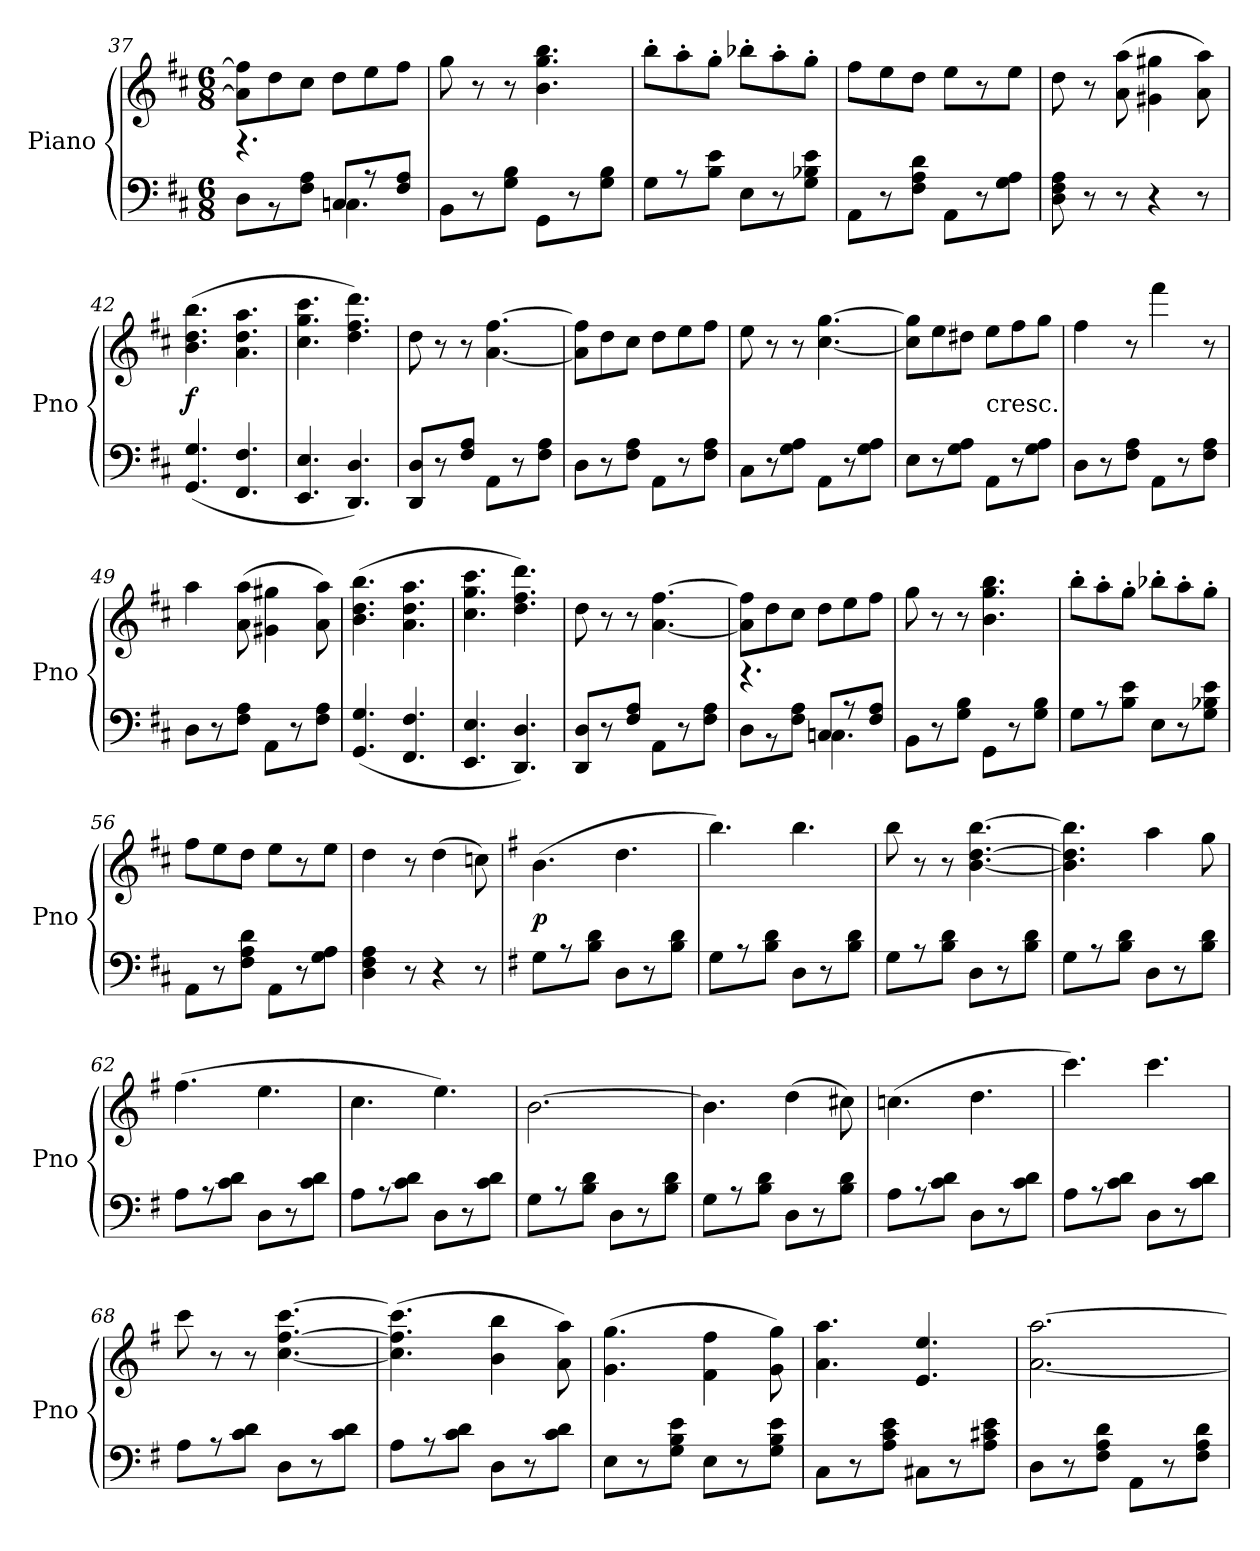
**kern	**kern	**dynam
*part1	*part1	*part1
*staff2	*staff1	*staff1/2
*I"Piano	*	*
*I'Pno	*	*
*clefF4	*clefG2	*
*k[f#c#]	*k[f#c#]	*
*D:	*D:	*
*M6/8	*M6/8	*
=37	=37	=37
*^	*	*
4.r	8D\L	8a]\ 8ff#]\L	.
.	8r	8dd\	.
.	8F#\ 8A\J	8cc#\J	.
8Cn/L	4.Cn\	8dd\L	.
8r	.	8ee\	.
8F#/ 8A/J	.	8ff#\J	.
*v	*v	*	*
=38	=38	=38
8BB\L	8gg\	.
8r	8r	.
8G\ 8B\J	8r	.
8GG\L	4.b\ 4.gg\ 4.bb\	.
8r	.	.
8G\ 8B\J	.	.
=39	=39	=39
8G\L	8bb'\L	.
8r	8aa'\	.
8B\ 8e\J	8gg'\J	.
8E\L	8bb-X'\L	.
8r	8aa'\	.
8G\ 8B-X\ 8e\J	8gg'\J	.
=40	=40	=40
8AA\L	8ff#\L	.
8r	8ee\	.
8F#\ 8A\ 8d\J	8dd\J	.
8AA\L	8ee\L	.
8r	8r	.
8G\ 8A\J	8ee\J	.
=41	=41	=41
8D\ 8F#\ 8A\	8dd\	.
8r	8r	.
8r	(8a\ 8aa\	.
4r	4g#X\ 4gg#X\	.
8r	8a\ 8aa\)	.
=42	=42	=42
(4.GG/ 4.G/	(4.b\ 4.dd\ 4.bb\	f
4.FF#/ 4.F#/	4.a\ 4.dd\ 4.aa\	.
=43	=43	=43
4.EE/ 4.E/	4.cc#\ 4.gg\ 4.ccc#\	.
4.DD/ 4.D/)	4.dd\ 4.ff#\ 4.ddd\)	.
=44	=44	=44
8DD/ 8D/L	8dd\	.
8r	8r	.
8F#/ 8A/J	8r	.
8AA\L	[4.a\ [4.ff#\	.
8r	.	.
8F#\ 8A\J	.	.
=45	=45	=45
8D\L	8a]\ 8ff#]\L	.
8r	8dd\	.
8F#\ 8A\J	8cc#\J	.
8AA\L	8dd\L	.
8r	8ee\	.
8F#\ 8A\J	8ff#\J	.
=46	=46	=46
8C#\L	8ee\	.
8r	8r	.
8G\ 8A\J	8r	.
8AA\L	[4.cc#\ [4.gg\	.
8r	.	.
8G\ 8A\J	.	.
=47	=47	=47
8E\L	8cc#]\ 8gg]\L	.
8r	8ee\	.
8G\ 8A\J	8dd#X\J	.
!	!LO:TX:c:t=cresc.	!
8AA\L	8ee\L	.
8r	8ff#\	.
8G\ 8A\J	8gg\J	.
=48	=48	=48
8D\L	4ff#\	.
8r	.	.
8F#\ 8A\J	8r	.
8AA\L	4fff#\	.
8r	.	.
8F#\ 8A\J	8r	.
=49	=49	=49
8D\L	4aa\	.
8r	.	.
8F#\ 8A\J	(8a\ 8aa\	.
8AA\L	4g#X\ 4gg#X\	.
8r	.	.
8F#\ 8A\J	8a\ 8aa\)	.
=50	=50	=50
(4.GG/ 4.G/	(4.b\ 4.dd\ 4.bb\	.
4.FF#/ 4.F#/	4.a\ 4.dd\ 4.aa\	.
=51	=51	=51
4.EE/ 4.E/	4.cc#\ 4.gg\ 4.ccc#\	.
4.DD/ 4.D/)	4.dd\ 4.ff#\ 4.ddd\)	.
=52	=52	=52
8DD/ 8D/L	8dd\	.
8r	8r	.
8F#/ 8A/J	8r	.
8AA\L	[4.a\ [4.ff#\	.
8r	.	.
8F#\ 8A\J	.	.
=53	=53	=53
*^	*	*
4.r	8D\L	8a]\ 8ff#]\L	.
.	8r	8dd\	.
.	8F#\ 8A\J	8cc#\J	.
8Cn/L	4.Cn\	8dd\L	.
8r	.	8ee\	.
8F#/ 8A/J	.	8ff#\J	.
*v	*v	*	*
=54	=54	=54
8BB\L	8gg\	.
8r	8r	.
8G\ 8B\J	8r	.
8GG\L	4.b\ 4.gg\ 4.bb\	.
8r	.	.
8G\ 8B\J	.	.
=55	=55	=55
8G\L	8bb'\L	.
8r	8aa'\	.
8B\ 8e\J	8gg'\J	.
8E\L	8bb-X'\L	.
8r	8aa'\	.
8G\ 8B-X\ 8e\J	8gg'\J	.
=56	=56	=56
8AA\L	8ff#\L	.
8r	8ee\	.
8F#\ 8A\ 8d\J	8dd\J	.
8AA\L	8ee\L	.
8r	8r	.
8G\ 8A\J	8ee\J	.
=57	=57	=57
4D\ 4F#\ 4A\	4dd\	.
8r	8r	.
4r	(4dd\	.
8r	8ccn\)	.
=58	=58	=58
*k[f#]	*k[f#]	*
8G\L	(4.b\	p
8r	.	.
8B\ 8d\J	.	.
8D\L	4.dd\	.
8r	.	.
8B\ 8d\J	.	.
=59	=59	=59
8G\L	4.bb\)	.
8r	.	.
8B\ 8d\J	.	.
8D\L	4.bb\	.
8r	.	.
8B\ 8d\J	.	.
=60	=60	=60
8G\L	8bb\	.
8r	8r	.
8B\ 8d\J	8r	.
8D\L	[4.b\ [4.dd\ [4.bb\	.
8r	.	.
8B\ 8d\J	.	.
=61	=61	=61
8G\L	4.b]\ 4.dd]\ 4.bb]\	.
8r	.	.
8B\ 8d\J	.	.
8D\L	4aa\	.
8r	.	.
8B\ 8d\J	8gg\	.
=62	=62	=62
8A\L	(4.ff#\	.
8r	.	.
8c\ 8d\J	.	.
8D\L	4.ee\	.
8r	.	.
8c\ 8d\J	.	.
=63	=63	=63
8A\L	4.cc\	.
8r	.	.
8c\ 8d\J	.	.
8D\L	4.ee\)	.
8r	.	.
8c\ 8d\J	.	.
=64	=64	=64
8G\L	[2.b\	.
8r	.	.
8B\ 8d\J	.	.
8D\L	.	.
8r	.	.
8B\ 8d\J	.	.
=65	=65	=65
8G\L	4.b\]	.
8r	.	.
8B\ 8d\J	.	.
8D\L	(4dd\	.
8r	.	.
8B\ 8d\J	8cc#X\)	.
=66	=66	=66
8A\L	(4.ccn\	.
8r	.	.
8c\ 8d\J	.	.
8D\L	4.dd\	.
8r	.	.
8c\ 8d\J	.	.
=67	=67	=67
8A\L	4.ccc\)	.
8r	.	.
8c\ 8d\J	.	.
8D\L	4.ccc\	.
8r	.	.
8c\ 8d\J	.	.
=68	=68	=68
8A\L	8ccc\	.
8r	8r	.
8c\ 8d\J	8r	.
8D\L	[4.cc\ [4.ff#\ [4.ccc\	.
8r	.	.
8c\ 8d\J	.	.
=69	=69	=69
8A\L	(4.cc]\ 4.ff#]\ 4.ccc]\	.
8r	.	.
8c\ 8d\J	.	.
8D\L	4b\ 4bb\	.
8r	.	.
8c\ 8d\J	8a\ 8aa\)	.
=70	=70	=70
8E\L	(4.g\ 4.gg\	.
8r	.	.
8G\ 8B\ 8e\J	.	.
8E\L	4f#\ 4ff#\	.
8r	.	.
8G\ 8B\ 8e\J	8g\ 8gg\)	.
=71	=71	=71
8C\L	4.a\ 4.aa\	.
8r	.	.
8A\ 8c\ 8e\J	.	.
8C#X\L	4.e/ 4.ee/	.
8r	.	.
8A\ 8c#X\ 8e\J	.	.
=72	=72	=72
8D\L	[2.a\ [2.aa\	.
8r	.	.
8F#\ 8A\ 8d\J	.	.
8AA\L	.	.
8r	.	.
8F#\ 8A\ 8d\J	.	.
=	=	=
*-	*-	*-
